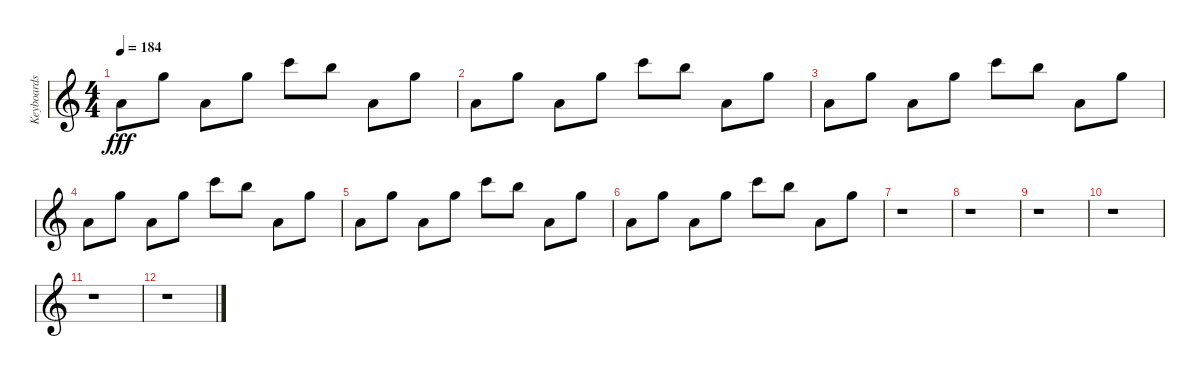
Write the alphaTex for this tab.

\track ("Keyboards" "Keyboards") {instrument stringensemble1}
\staff {score}
\tuning (E4 B3 G3 D3 A2 E2) {hide}
\ts (4 4)
\tempo 184
\clef g2
\ks c
19.4.8{dy fff} 20.2.8 19.4.8 20.2.8 20.1.8 19.1.8 19.4.8 20.2.8 |
19.4.8 20.2.8 19.4.8 20.2.8 20.1.8 19.1.8 19.4.8 20.2.8 |
19.4.8 20.2.8 19.4.8 20.2.8 20.1.8 19.1.8 19.4.8 20.2.8 |
19.4.8 20.2.8 19.4.8 20.2.8 20.1.8 19.1.8 19.4.8 20.2.8 |
19.4.8 20.2.8 19.4.8 20.2.8 20.1.8 19.1.8 19.4.8 20.2.8 |
19.4.8 20.2.8 19.4.8 20.2.8 20.1.8 19.1.8 19.4.8 20.2.8 |
r.1 |
r.1 |
r.1 |
r.1 |
r.1 |
r.1
